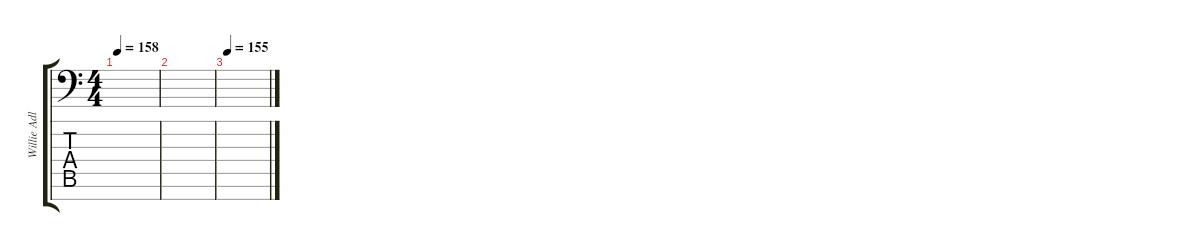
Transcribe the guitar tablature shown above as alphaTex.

\track ("Willie Adler - Rhythm Guitar (" "Willie Adl") {instrument overdrivenguitar}
\staff {score tabs}
\tuning (E4 B3 G3 D3 A2 D2 C-1) {hide}
\ts (4 4)
\tempo 158
\clef f4
\ks c
|
|
\tempo 155
